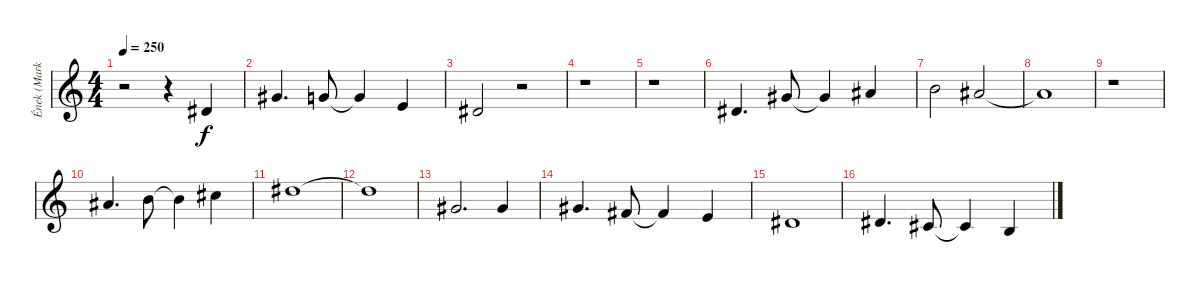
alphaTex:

\track ("Ének (Mark Boals)" "Ének (Mark") {instrument tenorsax}
\staff {score}
\tuning (E4 B3 G3 D3 A2 E2) {hide}
\ts (4 4)
\tempo 250
\clef g2
\ks c
r.2{dy f} r.4 4.2.4 |
4.1.4{d} 3.1.8 3.1{t}.4 0.1.4 |
4.2.2 r.2 |
r.1 |
r.1 |
4.2.4{d} 4.1.8 4.1{t}.4 6.1.4 |
7.1.2 6.1.2 |
6.1{t}.1 |
r.1 |
6.1.4{d} 7.1.8 7.1{t}.4 9.1.4 |
11.1.1 |
11.1{t}.1 |
4.1.2{d} 4.1.4 |
4.1.4{d} 2.1.8 2.1{t}.4 0.1.4 |
4.2.1 |
4.2.4{d} 2.2.8 2.2{t}.4 0.2.4
